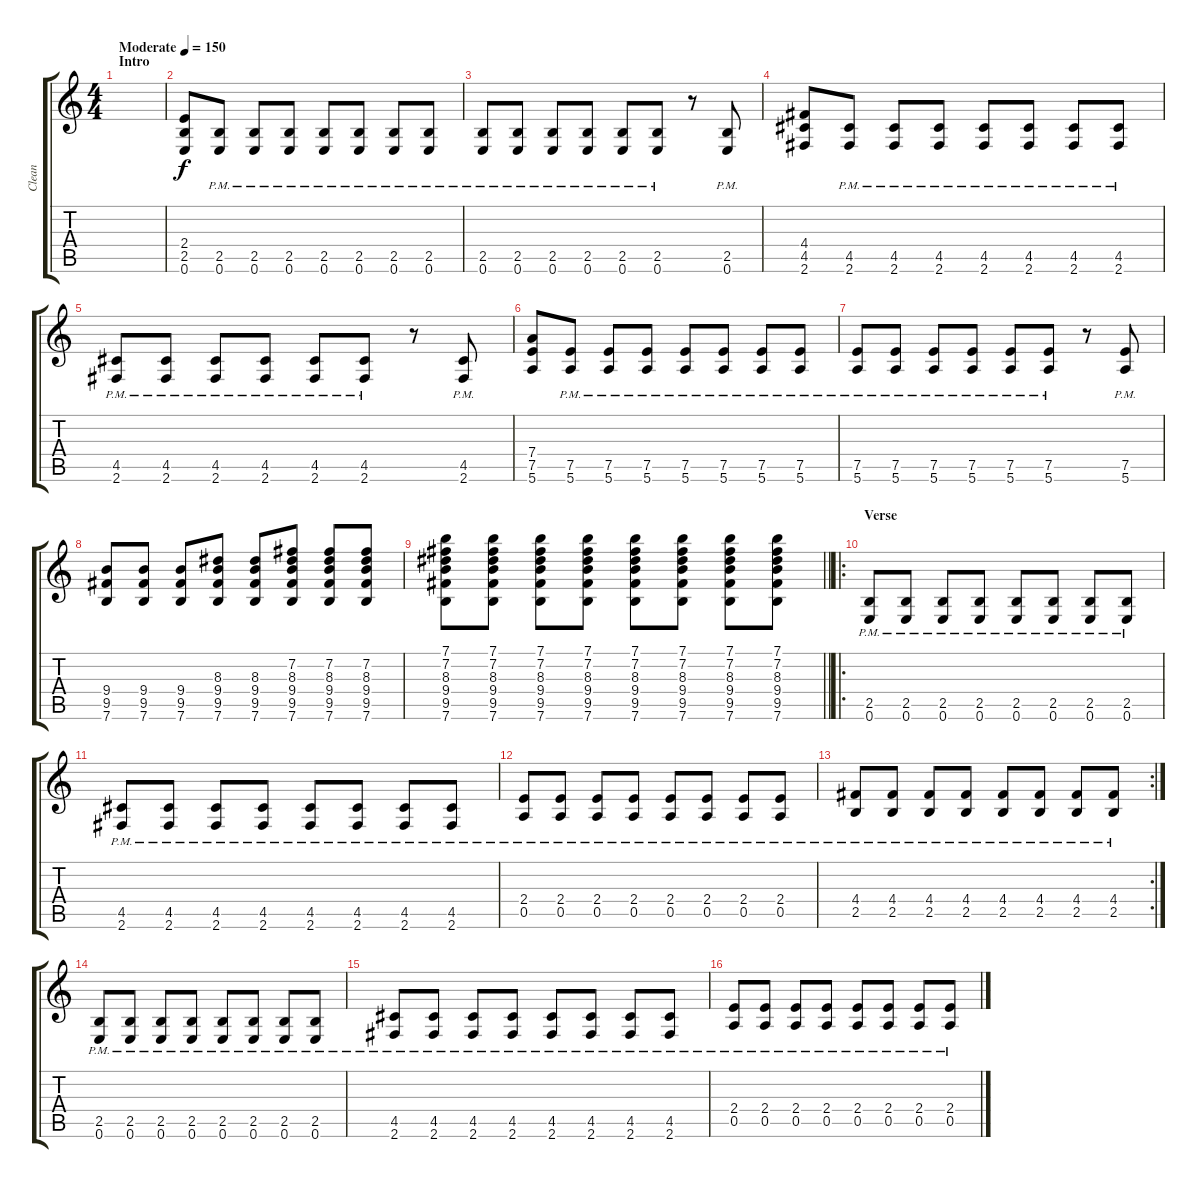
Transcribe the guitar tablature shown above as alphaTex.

\track ("Clean" "Clean") {solo instrument electricguitarclean}
\staff {score tabs}
\tuning (E4 B3 G3 D3 A2 E2) {hide}
\ts (4 4)
\section ("" "Intro")
\tempo (150 "Moderate")
\clef g2
\ks c
|
(2.4 2.5 0.6).8 (2.5{pm} 0.6{pm}).8 (2.5{pm} 0.6{pm}).8 (2.5{pm} 0.6{pm}).8 (2.5{pm} 0.6{pm}).8 (2.5{pm} 0.6{pm}).8 (2.5{pm} 0.6{pm}).8 (2.5{pm} 0.6{pm}).8 |
(2.5{pm} 0.6{pm}).8 (2.5{pm} 0.6{pm}).8 (2.5{pm} 0.6{pm}).8 (2.5{pm} 0.6{pm}).8 (2.5{pm} 0.6{pm}).8 (2.5{pm} 0.6{pm}).8 r.8 (2.5{pm} 0.6{pm}).8 |
(4.4 4.5 2.6).8 (4.5{pm} 2.6{pm}).8 (4.5{pm} 2.6{pm}).8 (4.5{pm} 2.6{pm}).8 (4.5{pm} 2.6{pm}).8 (4.5{pm} 2.6{pm}).8 (4.5{pm} 2.6{pm}).8 (4.5{pm} 2.6{pm}).8 |
(4.5{pm} 2.6{pm}).8 (4.5{pm} 2.6{pm}).8 (4.5{pm} 2.6{pm}).8 (4.5{pm} 2.6{pm}).8 (4.5{pm} 2.6{pm}).8 (4.5{pm} 2.6{pm}).8 r.8 (4.5{pm} 2.6{pm}).8 |
(7.4 7.5 5.6).8 (7.5{pm} 5.6{pm}).8 (7.5{pm} 5.6{pm}).8 (7.5{pm} 5.6{pm}).8 (7.5{pm} 5.6{pm}).8 (7.5{pm} 5.6{pm}).8 (7.5{pm} 5.6{pm}).8 (7.5{pm} 5.6{pm}).8 |
(7.5{pm} 5.6{pm}).8 (7.5{pm} 5.6{pm}).8 (7.5{pm} 5.6{pm}).8 (7.5{pm} 5.6{pm}).8 (7.5{pm} 5.6{pm}).8 (7.5{pm} 5.6{pm}).8 r.8 (7.5{pm} 5.6{pm}).8 |
(9.4 9.5 7.6).8 (9.4 9.5 7.6).8 (9.4 9.5 7.6).8 (8.3 9.4 9.5 7.6).8 (8.3 9.4 9.5 7.6).8 (7.2 8.3 9.4 9.5 7.6).8 (7.2 8.3 9.4 9.5 7.6).8 (7.2 8.3 9.4 9.5 7.6).8 |
\barLineRight lightlight
(7.1 7.2 8.3 9.4 9.5 7.6).8 (7.1 7.2 8.3 9.4 9.5 7.6).8 (7.1 7.2 8.3 9.4 9.5 7.6).8 (7.1 7.2 8.3 9.4 9.5 7.6).8 (7.1 7.2 8.3 9.4 9.5 7.6).8 (7.1 7.2 8.3 9.4 9.5 7.6).8 (7.1 7.2 8.3 9.4 9.5 7.6).8 (7.1 7.2 8.3 9.4 9.5 7.6).8 |
\ro
\section ("" "Verse")
(2.5{pm} 0.6{pm}).8 (2.5{pm} 0.6{pm}).8 (2.5{pm} 0.6{pm}).8 (2.5{pm} 0.6{pm}).8 (2.5{pm} 0.6{pm}).8 (2.5{pm} 0.6{pm}).8 (2.5{pm} 0.6{pm}).8 (2.5{pm} 0.6{pm}).8 |
(4.5{pm} 2.6{pm}).8 (4.5{pm} 2.6{pm}).8 (4.5{pm} 2.6{pm}).8 (4.5{pm} 2.6{pm}).8 (4.5{pm} 2.6{pm}).8 (4.5{pm} 2.6{pm}).8 (4.5{pm} 2.6{pm}).8 (4.5{pm} 2.6{pm}).8 |
(2.4{pm} 0.5{pm}).8 (2.4{pm} 0.5{pm}).8 (2.4{pm} 0.5{pm}).8 (2.4{pm} 0.5{pm}).8 (2.4{pm} 0.5{pm}).8 (2.4{pm} 0.5{pm}).8 (2.4{pm} 0.5{pm}).8 (2.4{pm} 0.5{pm}).8 |
\rc 2
(4.4{pm} 2.5{pm}).8 (4.4{pm} 2.5{pm}).8 (4.4{pm} 2.5{pm}).8 (4.4{pm} 2.5{pm}).8 (4.4{pm} 2.5{pm}).8 (4.4{pm} 2.5{pm}).8 (4.4{pm} 2.5{pm}).8 (4.4{pm} 2.5{pm}).8 |
(2.5{pm} 0.6{pm}).8 (2.5{pm} 0.6{pm}).8 (2.5{pm} 0.6{pm}).8 (2.5{pm} 0.6{pm}).8 (2.5{pm} 0.6{pm}).8 (2.5{pm} 0.6{pm}).8 (2.5{pm} 0.6{pm}).8 (2.5{pm} 0.6{pm}).8 |
(4.5{pm} 2.6{pm}).8 (4.5{pm} 2.6{pm}).8 (4.5{pm} 2.6{pm}).8 (4.5{pm} 2.6{pm}).8 (4.5{pm} 2.6{pm}).8 (4.5{pm} 2.6{pm}).8 (4.5{pm} 2.6{pm}).8 (4.5{pm} 2.6{pm}).8 |
(2.4{pm} 0.5{pm}).8 (2.4{pm} 0.5{pm}).8 (2.4{pm} 0.5{pm}).8 (2.4{pm} 0.5{pm}).8 (2.4{pm} 0.5{pm}).8 (2.4{pm} 0.5{pm}).8 (2.4{pm} 0.5{pm}).8 (2.4{pm} 0.5{pm}).8
